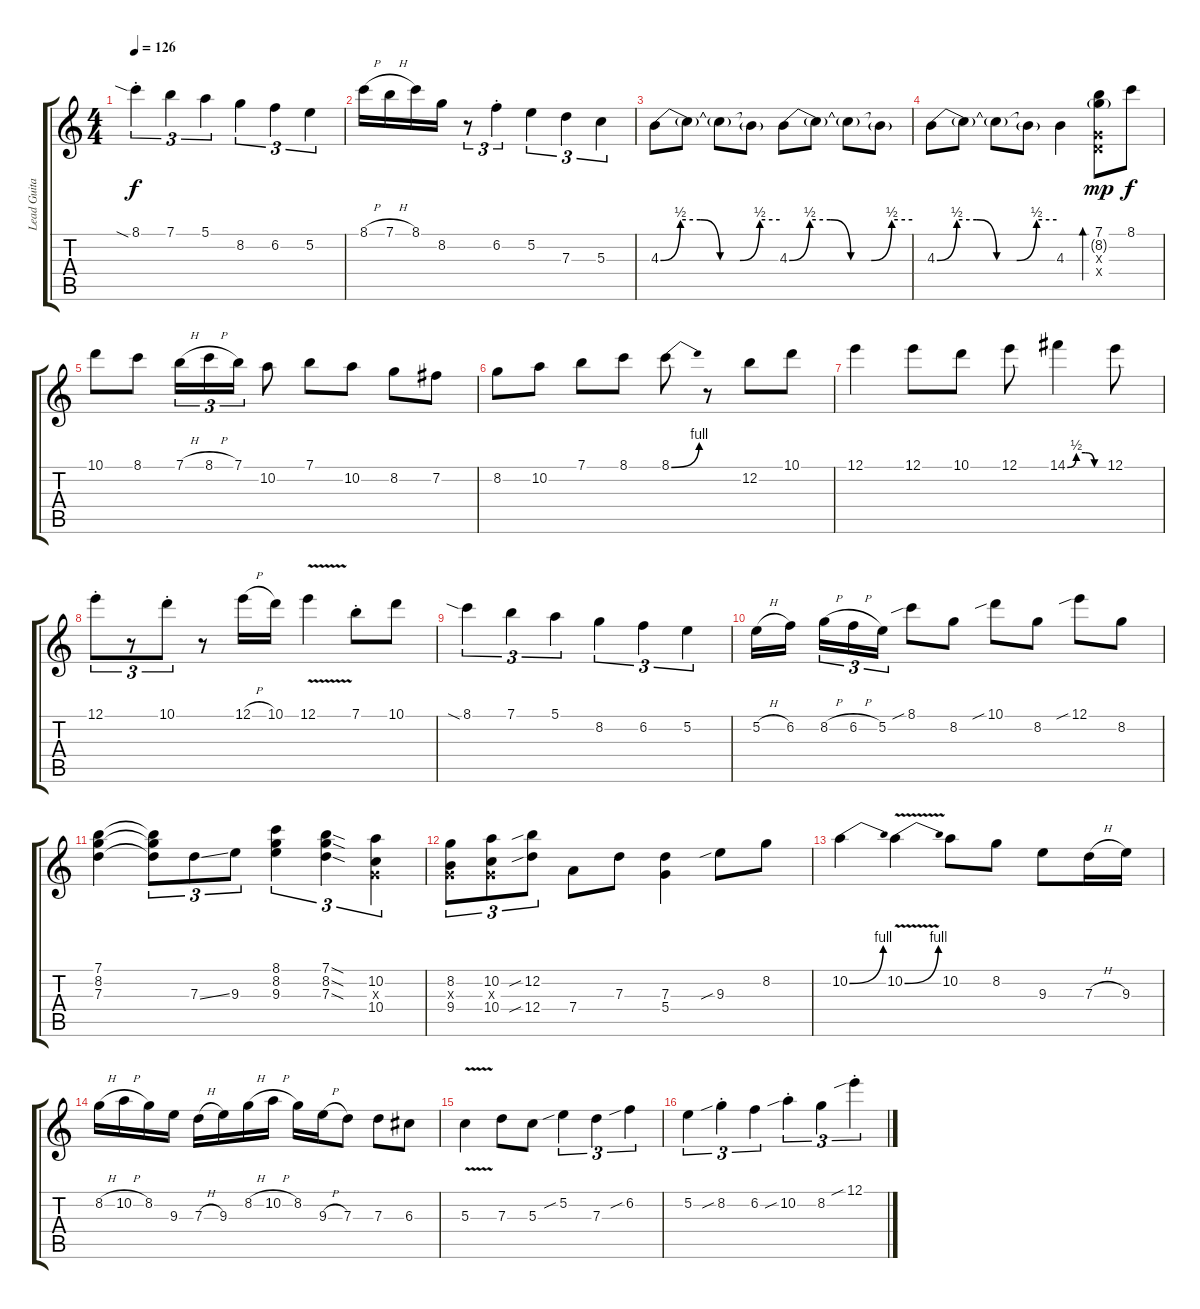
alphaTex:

\track ("Lead Guitar" "Lead Guita") {instrument overdrivenguitar}
\staff {score tabs}
\tuning (E4 B3 G3 D3 A2 E2) {hide}
\ts (4 4)
\tempo 126
\clef g2
\ks c
8.1{sia st}.4{tu (3 2) dy f} 7.1.4{tu (3 2)} 5.1.4{tu (3 2)} 8.2.4{tu (3 2)} 6.2.4{tu (3 2)} 5.2.4{tu (3 2)} |
8.1{h}.16 7.1{h}.16 8.1.16 8.2.16 r.8{tu (3 2)} 6.2{st}.4{tu (3 2)} 5.2.4{tu (3 2)} 7.3.4{tu (3 2)} 5.3.4{tu (3 2)} |
4.3{be (custom 0 0 10 2 20 2 30 0 40 0 50 2 60 2)}.8 4.3{t}.8 4.3{t}.8 4.3{t}.8 4.3{be (custom 0 0 10 2 20 2 30 0 40 0 50 2 60 2)}.8 4.3{t}.8 4.3{t}.8 4.3{t}.8 |
4.3{be (custom 0 0 10 2 20 2 30 0 40 0 50 2 60 2)}.8 4.3{t}.8 4.3{t}.8 4.3{t}.8 4.3.4 (7.1 8.2{g} 0.3{x} 0.4{x}).8{bd 240 dy mp} 8.1.8{dy f} |
10.1.8 8.1.8 7.1{h}.16{tu (3 2)} 8.1{h}.16{tu (3 2)} 7.1.16{tu (3 2)} 10.2.8 7.1.8 10.2.8 8.2.8 7.2.8 |
8.2.8 10.2.8 7.1.8 8.1.8 8.1{be (bend 0 0 60 4)}.8 r.8 12.2.8 10.1.8 |
12.1.4 12.1.8 10.1.8 12.1.8 14.1{be (custom 0 0 15 2 30 2 45 0 60 0)}.4 12.1.8 |
12.1{st}.8{tu (3 2)} r.8{tu (3 2)} 10.1{st}.8{tu (3 2)} r.8 12.1{h}.16 10.1.16 12.1{v}.4 7.1{st}.8 10.1.8 |
8.1{sia}.4{tu (3 2)} 7.1.4{tu (3 2)} 5.1.4{tu (3 2)} 8.2.4{tu (3 2)} 6.2.4{tu (3 2)} 5.2.4{tu (3 2)} |
5.2{h}.16 6.2.16{beam splitsecondary} 8.2{h}.16{tu (3 2)} 6.2{h}.16{tu (3 2)} 5.2.16{tu (3 2)} 8.1{sib}.8 8.2.8 10.1{sib}.8 8.2.8 12.1{sib}.8 8.2.8 |
(7.1 8.2 7.3).4 (7.1{t} 8.2{t} 7.3{t}).8{tu (3 2)} 7.3{ss}.8{tu (3 2)} 9.3.8{tu (3 2)} (8.1 8.2 9.3).4{tu (3 2)} (7.1{sod} 8.2{sod} 7.3{sod}).4{tu (3 2)} (10.2 0.3{x} 10.4).4{tu (3 2)} |
(8.2 0.3{x} 9.4).8{tu (3 2)} (10.2 0.3{x} 10.4).8{tu (3 2)} (12.2{sib} 12.4{sib}).8{tu (3 2)} 7.4.8 7.3.8 (7.3 5.4).4 9.3{sib}.8 8.2.8 |
10.2{be (bend 0 0 60 4)}.4 10.2{be (bend 0 0 60 4) v}.4 10.2.8 8.2.8 9.3.8 7.3{h}.16 9.3.16 |
8.2{h}.16 10.2{h}.16 8.2.16 9.3.16 7.3{h}.16 9.3.16 8.2{h}.16 10.2{h}.16 8.2.16 9.3{h}.16 7.3.8 7.3.8 6.3.8 |
5.3{v}.4 7.3.8 5.3.8 5.2{sib}.4{tu (3 2)} 7.3.4{tu (3 2)} 6.2{sib}.4{tu (3 2)} |
5.2.4{tu (3 2)} 8.2{sib st}.4{tu (3 2)} 6.2.4{tu (3 2)} 10.2{sib st}.4{tu (3 2)} 8.2.4{tu (3 2)} 12.1{sib st}.4{tu (3 2)}
